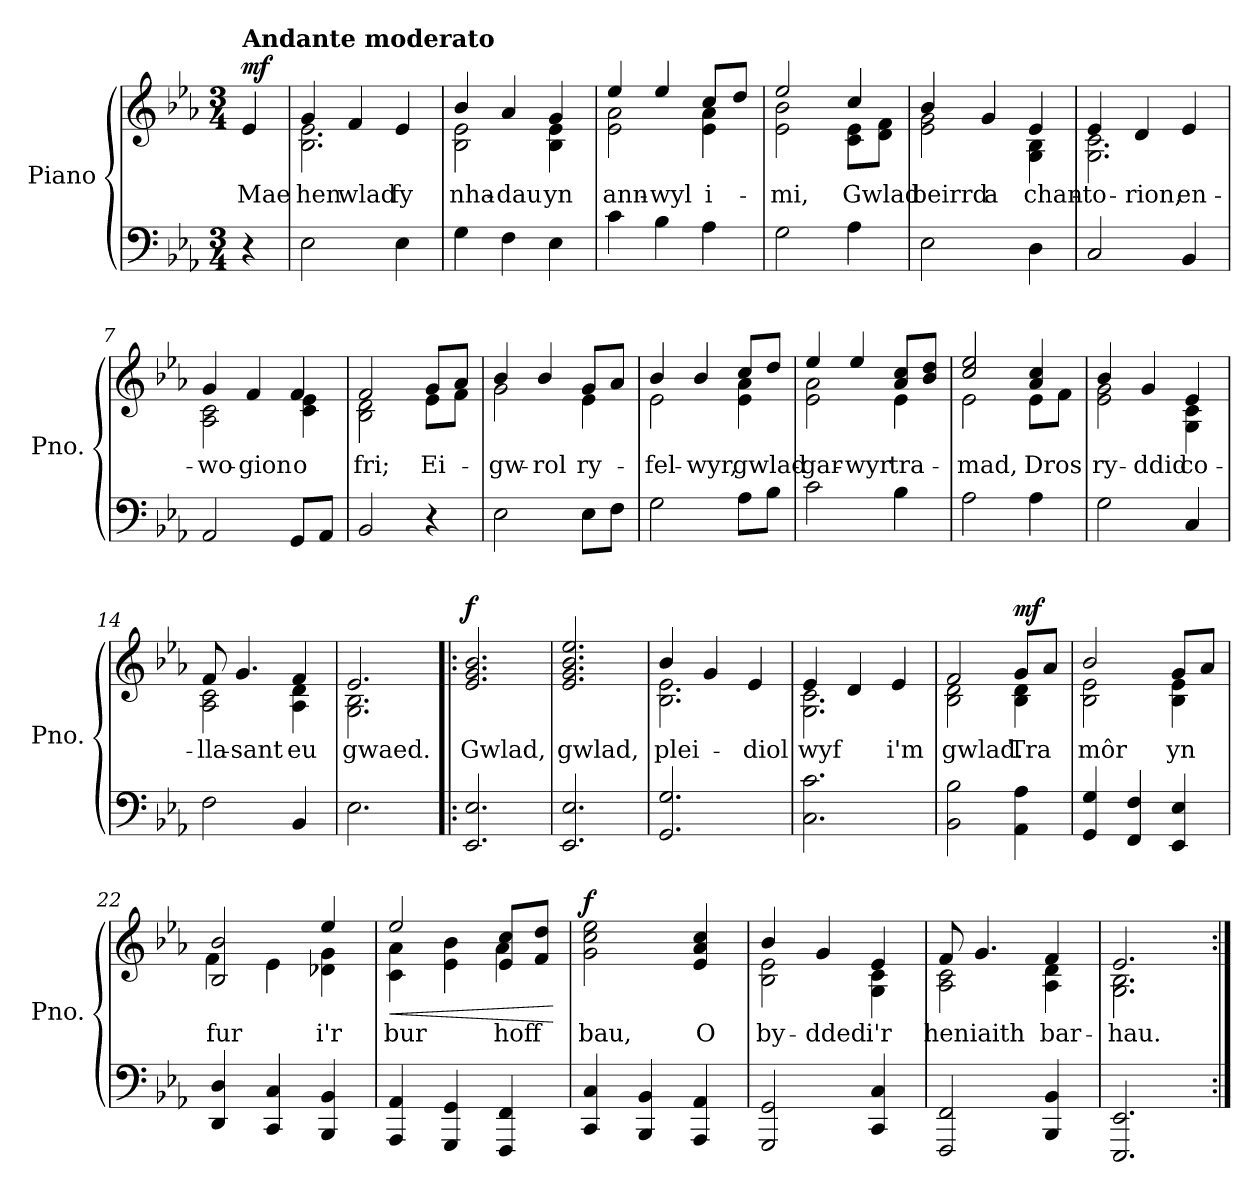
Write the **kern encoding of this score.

**kern	**kern	**text	**dynam
*part1	*part1	*part1	*part1
*staff2	*staff1	*staff1	*staff1/2
*I"Piano	*	*	*
*I'Pno.	*	*	*
*clefF4	*clefG2	*	*
*k[b-e-a-]	*k[b-e-a-]	*	*
*M3/4	*M3/4	*	*
*MM92	*MM92	*	*
=	=	=	=
!	!LO:TX:a:B:t=Andante moderato	!	!
!	!	!LO:LY:b	!LO:DY:b
4r	4e-/	Mae	mf
=1	=1	=1	=1
!	!	!LO:LY:b	!
*	*^	*	*
2E-\	4g/	2.B-\ 2.e-\	hen	.
!	!	!	!LO:LY:b	!
.	4f/	.	wlad	.
!	!	!	!LO:LY:b	!
4E-\	4e-/	.	fy	.
=2	=2	=2	=2	=2
!	!	!	!LO:LY:b	!
4G\	4b-/	2B-\ 2e-\	nha-	.
!	!	!	!LO:LY:b	!
4F\	4a-/	.	-dau	.
!	!	!	!LO:LY:b	!
4E-\	4g/	4B-\ 4e-\	yn	.
=3	=3	=3	=3	=3
!	!	!	!LO:LY:b	!
4c\	4ee-/	2e-\ 2a-\	ann-	.
!	!	!	!LO:LY:b	!
4B-\	4ee-/	.	-wyl	.
!	!	!	!LO:LY:b	!
4A-\	8cc/L	4e-\ 4a-\	i-	.
.	8dd/J	.	.	.
=4	=4	=4	=4	=4
!	!	!	!LO:LY:b	!
2G\	2ee-/	2e-\ 2b-\	-mi,	.
!	!	!	!LO:LY:b	!
4A-\	4cc/	8c\ 8e-\L	Gwlad	.
.	.	8d\ 8f\J	.	.
=5	=5	=5	=5	=5
!	!	!	!LO:LY:b	!
2E-\	4b-/	2e-\ 2g\	beirrd	.
!	!	!	!LO:LY:b	!
.	4g/	.	a	.
!	!	!	!LO:LY:b	!
4D\	4e-/	4G\ 4B-\	chan-	.
=6	=6	=6	=6	=6
!	!	!	!LO:LY:b	!
2C/	4e-/	2.G\ 2.c\	-to-	.
!	!	!	!LO:LY:b	!
.	4d/	.	-rion,	.
!	!	!	!LO:LY:b	!
4BB-/	4e-/	.	en-	.
=7	=7	=7	=7	=7
!	!	!	!LO:LY:b	!
2AA-/	4g/	2A-\ 2c\	-wo-	.
!	!	!	!LO:LY:b	!
.	4f/	.	-gion	.
!	!	!	!LO:LY:b	!
8GG/L	4f/	4c\ 4e-\	o	.
8AA-/J	.	.	.	.
=8	=8	=8	=8	=8
!	!	!	!LO:LY:b	!
2BB-/	2f/	2B-\ 2d\	fri;	.
!	!	!	!LO:LY:b	!
4r	8g/L	8e-\L	Ei-	.
.	8a-/J	8f\J	.	.
!!LO:LB:g=z	!!
=9	=9	=9	=9	=9
!	!	!	!LO:LY:b	!
2E-\	4b-/	2g\	-gw-	.
!	!	!	!LO:LY:b	!
.	4b-/	.	-rol	.
!	!	!	!LO:LY:b	!
8E-\L	8g/L	4e-\	ry-	.
8F\J	8a-/J	.	.	.
=10	=10	=10	=10	=10
!	!	!	!LO:LY:b	!
2G\	4b-/	2e-\	-fel-	.
!	!	!	!LO:LY:b	!
.	4b-/	.	-wyr,	.
!	!	!	!LO:LY:b	!
8A-\L	8cc/L	4e-\ 4a-\	gwlad-	.
8B-\J	8dd/J	.	.	.
=11	=11	=11	=11	=11
!	!	!	!LO:LY:b	!
2c\	4ee-/	2e-\ 2a-\	-gar-	.
!	!	!	!LO:LY:b	!
.	4ee-/	.	-wyr	.
!	!	!	!LO:LY:b	!
4B-\	8a-/ 8cc/L	4e-\	tra-	.
.	8b-/ 8dd/J	.	.	.
=12	=12	=12	=12	=12
!	!	!	!LO:LY:b	!
2A-\	2cc/ 2ee-/	2e-\	-mad,	.
!	!	!	!LO:LY:b	!
4A-\	4a-/ 4cc/	8e-\L	Dros	.
.	.	8f\J	.	.
=13	=13	=13	=13	=13
!	!	!	!LO:LY:b	!
2G\	4b-/	2e-\ 2g\	ry-	.
!	!	!	!LO:LY:b	!
.	4g/	.	-ddid	.
!	!	!	!LO:LY:b	!
4C/	4e-/	4G\ 4c\	co-	.
=14	=14	=14	=14	=14
!	!	!	!LO:LY:b	!
2F\	8f/	2A-\ 2c\	-lla-	.
!	!	!	!LO:LY:b	!
.	4.g/	.	-sant	.
!	!	!	!LO:LY:b	!
4BB-/	4f/	4A-\ 4d\	eu	.
=15	=15	=15	=15	=15
!	!	!	!LO:LY:b	!
2.E-\	2.e-/	2.G\ 2.B-\	gwaed.	.
=16!|:	=16!|:	=16!|:	=16!|:	=16!|:
!	!	!	!LO:LY:b	!LO:DY:b
*	*v	*v	*	*
2.EE-/ 2.E-/	2.e-/ 2.g/ 2.b-/	Gwlad,	f
=17	=17	=17	=17
!	!	!LO:LY:b	!
2.EE-/ 2.E-/	2.e-/ 2.g/ 2.b-/ 2.ee-/	gwlad,	.
!!LO:PB:g=z
=18	=18	=18	=18
!	!	!LO:LY:b	!
*	*^	*	*
2.GG/ 2.G/	4b-/	2.B-\ 2.e-\	plei-	.
.	4g/	.	.	.
!	!	!	!LO:LY:b	!
.	4e-/	.	-diol	.
=19	=19	=19	=19	=19
!	!	!	!LO:LY:b	!
2.C\ 2.c\	4e-/	2.G\ 2.c\	wyf	.
.	4d/	.	.	.
!	!	!	!LO:LY:b	!
.	4e-/	.	i'm	.
=20	=20	=20	=20	=20
!	!	!	!LO:LY:b	!
2BB-\ 2B-\	2f/	2B-\ 2d\	gwlad.	.
!	!	!	!LO:LY:b	!LO:DY:b
4AA-\ 4A-\	8g/L	4B-\ 4d\	Tra	mf
.	8a-/J	.	.	.
=21	=21	=21	=21	=21
!	!	!	!LO:LY:b	!
4GG/ 4G/	2b-/	2B-\ 2e-\	môr	.
4FF/ 4F/	.	.	.	.
!	!	!	!LO:LY:b	!
4EE-/ 4E-/	8g/L	4B-\ 4e-\	yn	.
.	8a-/J	.	.	.
=22	=22	=22	=22	=22
!	!	!	!LO:LY:b	!
4DD/ 4D/	2B-/ 2b-/	4f\	fur	.
4CC/ 4C/	.	4e-\	.	.
!	!	!	!LO:LY:b	!
4BBB-/ 4BB-/	4ee-/	4d-X\ 4g\	i'r	.
=23	=23	=23	=23	=23
!	!	!	!LO:LY:b	!LO:HP:b
4AAA-/ 4AA-/	2ee-/	4c\ 4a-\	bur	<
4GGG/ 4GG/	.	4e-\ 4b-\	.	.
!	!	!	!LO:LY:b	!
4FFF/ 4FF/	8e-/ 8cc/L	4a-\	hoff	.
.	8f/ 8dd/J	.	.	.
*	*v	*v	*	*
.	.	.	[
=24	=24	=24	=24
!	!	!LO:LY:b	!LO:DY:b
4CC/ 4C/	2g\ 2cc\ 2ee-\	bau,	f
4BBB-/ 4BB-/	.	.	.
!	!	!LO:LY:b	!
4AAA-/ 4AA-/	4e-/ 4a-/ 4cc/	O	.
=25	=25	=25	=25
!	!	!LO:LY:b	!
*	*^	*	*
2GGG/ 2GG/	4b-/	2B-\ 2e-\	by-	.
!	!	!	!LO:LY:b	!
.	4g/	.	-dded	.
!	!	!	!LO:LY:b	!
4CC/ 4C/	4e-/	4G\ 4c\	i'r	.
=26	=26	=26	=26	=26
!	!	!	!LO:LY:b	!
2FFF/ 2FF/	8f/	2A-\ 2c\	hen	.
!	!	!	!LO:LY:b	!
.	4.g/	.	iaith	.
!	!	!	!LO:LY:b	!
4BBB-/ 4BB-/	4f/	4A-\ 4d\	bar-	.
!!LO:PB:g=z	!!
=27	=27	=27	=27	=27
!	!	!	!LO:LY:b	!
2.EEE-/ 2.EE-/	2.e-/	2.G\ 2.B-\	-hau.	.
*	*v	*v	*	*
=:|!	=:|!	=:|!	=:|!
*-	*-	*-	*-
